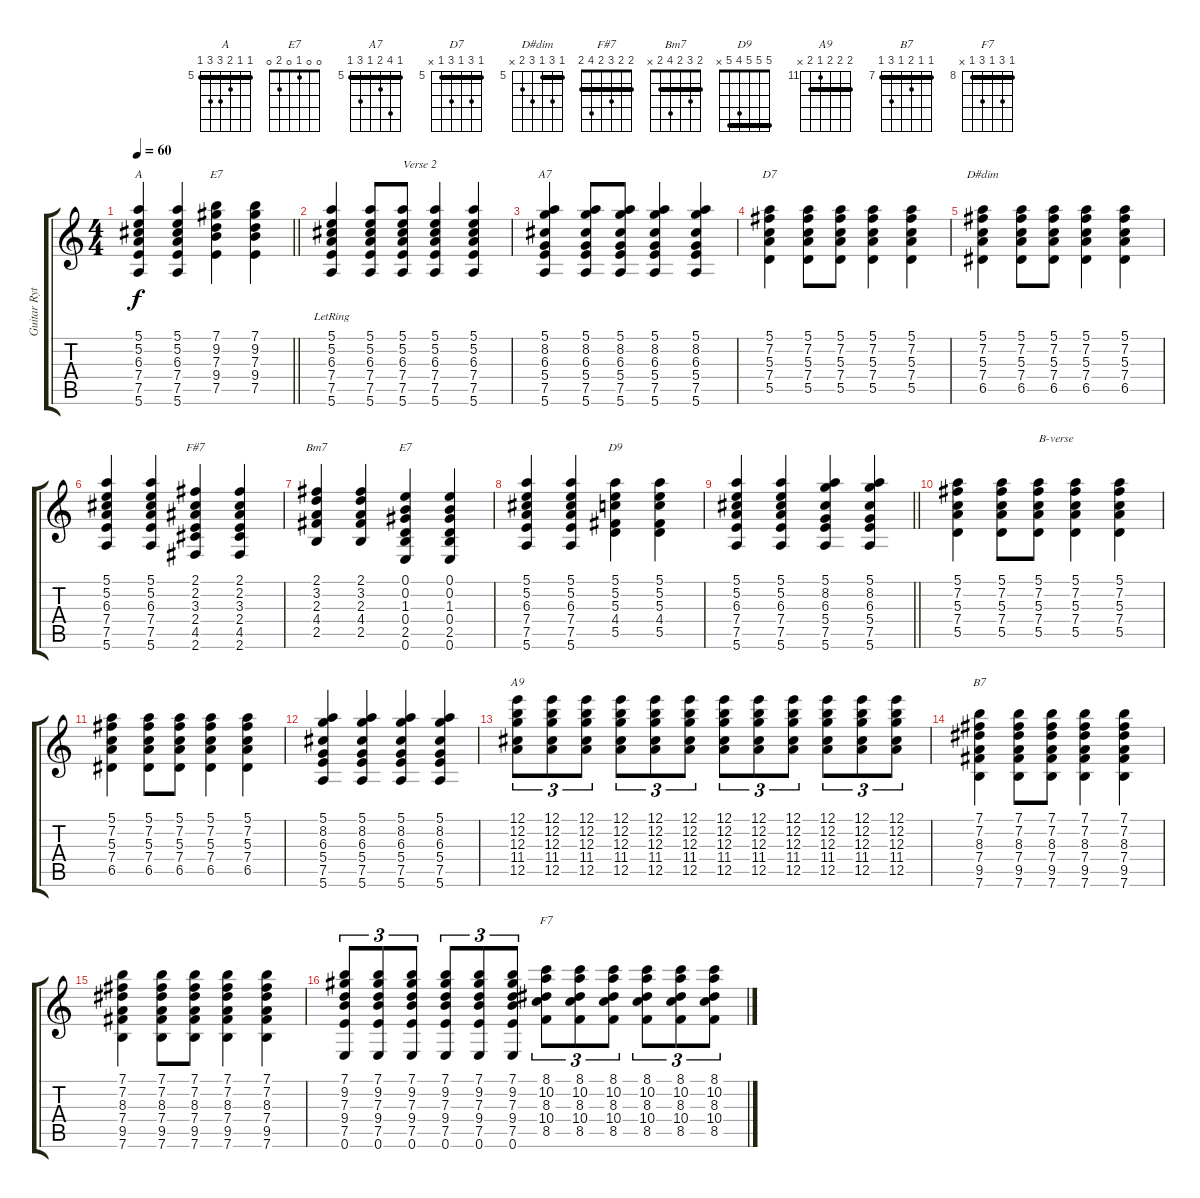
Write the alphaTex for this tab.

\track ("Guitar Rythm" "Guitar Ryt") {instrument electricguitarjazz}
\staff {score tabs}
\tuning (E4 B3 G3 D3 A2 E2) {hide}
\chord ("A" 5 5 6 7 7 5) {firstfret 5 barre 5}
\chord ("E7" 7 9 7 9 7 0) {firstfret 7 barre 7}
\chord ("A7" 5 8 6 5 7 5) {firstfret 5 barre 5}
\chord ("D7" 5 7 5 7 5 x) {firstfret 5 barre 5}
\chord ("D#dim" 5 7 5 7 6 x) {firstfret 5 barre 5}
\chord ("F#7" 2 2 3 2 4 2) {barre 2}
\chord ("Bm7" 2 3 2 4 2 x) {barre 2}
\chord ("E7" 0 0 1 0 2 0)
\chord ("D9" 5 5 5 4 5 x) {barre 5}
\chord ("A9" 12 12 12 11 12 x) {firstfret 11 barre 12}
\chord ("B7" 7 7 8 7 9 7) {firstfret 7 barre 7}
\chord ("F7" 8 10 8 10 8 x) {firstfret 8 barre 8}
\ts (4 4)
\tempo 60
\clef g2
\barLineRight lightlight
\ks c
(5.1 5.2 6.3 7.4 7.5 5.6).4{ch "A" dy f} (5.1 5.2 6.3 7.4 7.5 5.6).4 (7.1 9.2 7.3 9.4 7.5).4{ch "E7"} (7.1 9.2 7.3 9.4 7.5).4 |
(5.1{lr} 5.2{lr} 6.3{lr} 7.4{lr} 7.5{lr} 5.6{lr}).4 (5.1 5.2 6.3 7.4 7.5 5.6).8 (5.1 5.2 6.3 7.4 7.5 5.6).8{txt "Verse 2"} (5.1 5.2 6.3 7.4 7.5 5.6).4 (5.1 5.2 6.3 7.4 7.5 5.6).4 |
(5.1 8.2 6.3 5.4 7.5 5.6).4{ch "A7"} (5.1 8.2 6.3 5.4 7.5 5.6).8 (5.1 8.2 6.3 5.4 7.5 5.6).8 (5.1 8.2 6.3 5.4 7.5 5.6).4 (5.1 8.2 6.3 5.4 7.5 5.6).4 |
(5.1 7.2 5.3 7.4 5.5).4{ch "D7"} (5.1 7.2 5.3 7.4 5.5).8 (5.1 7.2 5.3 7.4 5.5).8 (5.1 7.2 5.3 7.4 5.5).4 (5.1 7.2 5.3 7.4 5.5).4 |
(5.1 7.2 5.3 7.4 6.5).4{ch "D#dim"} (5.1 7.2 5.3 7.4 6.5).8 (5.1 7.2 5.3 7.4 6.5).8 (5.1 7.2 5.3 7.4 6.5).4 (5.1 7.2 5.3 7.4 6.5).4 |
(5.1 5.2 6.3 7.4 7.5 5.6).4 (5.1 5.2 6.3 7.4 7.5 5.6).4 (2.1 2.2 3.3 2.4 4.5 2.6).4{ch "F#7"} (2.1 2.2 3.3 2.4 4.5 2.6).4 |
(2.1 3.2 2.3 4.4 2.5).4{ch "Bm7"} (2.1 3.2 2.3 4.4 2.5).4 (0.1 0.2 1.3 0.4 2.5 0.6).4{ch "E7"} (0.1 0.2 1.3 0.4 2.5 0.6).4 |
(5.1 5.2 6.3 7.4 7.5 5.6).4 (5.1 5.2 6.3 7.4 7.5 5.6).4 (5.1 5.2 5.3 4.4 5.5).4{ch "D9"} (5.1 5.2 5.3 4.4 5.5).4 |
\barLineRight lightlight
(5.1 5.2 6.3 7.4 7.5 5.6).4 (5.1 5.2 6.3 7.4 7.5 5.6).4 (5.1 8.2 6.3 5.4 7.5 5.6).4 (5.1 8.2 6.3 5.4 7.5 5.6).4 |
(5.1 7.2 5.3 7.4 5.5).4 (5.1 7.2 5.3 7.4 5.5).8 (5.1 7.2 5.3 7.4 5.5).8{txt "B-verse"} (5.1 7.2 5.3 7.4 5.5).4 (5.1 7.2 5.3 7.4 5.5).4 |
(5.1 7.2 5.3 7.4 6.5).4 (5.1 7.2 5.3 7.4 6.5).8 (5.1 7.2 5.3 7.4 6.5).8 (5.1 7.2 5.3 7.4 6.5).4 (5.1 7.2 5.3 7.4 6.5).4 |
(5.1 8.2 6.3 5.4 7.5 5.6).4 (5.1 8.2 6.3 5.4 7.5 5.6).4 (5.1 8.2 6.3 5.4 7.5 5.6).4 (5.1 8.2 6.3 5.4 7.5 5.6).4 |
(12.1 12.2 12.3 11.4 12.5).8{tu (3 2) ch "A9"} (12.1 12.2 12.3 11.4 12.5).8{tu (3 2)} (12.1 12.2 12.3 11.4 12.5).8{tu (3 2)} (12.1 12.2 12.3 11.4 12.5).8{tu (3 2)} (12.1 12.2 12.3 11.4 12.5).8{tu (3 2)} (12.1 12.2 12.3 11.4 12.5).8{tu (3 2)} (12.1 12.2 12.3 11.4 12.5).8{tu (3 2)} (12.1 12.2 12.3 11.4 12.5).8{tu (3 2)} (12.1 12.2 12.3 11.4 12.5).8{tu (3 2)} (12.1 12.2 12.3 11.4 12.5).8{tu (3 2)} (12.1 12.2 12.3 11.4 12.5).8{tu (3 2)} (12.1 12.2 12.3 11.4 12.5).8{tu (3 2)} |
(7.1 7.2 8.3 7.4 9.5 7.6).4{ch "B7"} (7.1 7.2 8.3 7.4 9.5 7.6).8 (7.1 7.2 8.3 7.4 9.5 7.6).8 (7.1 7.2 8.3 7.4 9.5 7.6).4 (7.1 7.2 8.3 7.4 9.5 7.6).4 |
(7.1 7.2 8.3 7.4 9.5 7.6).4 (7.1 7.2 8.3 7.4 9.5 7.6).8 (7.1 7.2 8.3 7.4 9.5 7.6).8 (7.1 7.2 8.3 7.4 9.5 7.6).4 (7.1 7.2 8.3 7.4 9.5 7.6).4 |
(7.1 9.2 7.3 9.4 7.5 0.6).8{tu (3 2)} (7.1 9.2 7.3 9.4 7.5 0.6).8{tu (3 2)} (7.1 9.2 7.3 9.4 7.5 0.6).8{tu (3 2)} (7.1 9.2 7.3 9.4 7.5 0.6).8{tu (3 2)} (7.1 9.2 7.3 9.4 7.5 0.6).8{tu (3 2)} (7.1 9.2 7.3 9.4 7.5 0.6).8{tu (3 2)} (8.1 10.2 8.3 10.4 8.5).8{tu (3 2) ch "F7"} (8.1 10.2 8.3 10.4 8.5).8{tu (3 2)} (8.1 10.2 8.3 10.4 8.5).8{tu (3 2)} (8.1 10.2 8.3 10.4 8.5).8{tu (3 2)} (8.1 10.2 8.3 10.4 8.5).8{tu (3 2)} (8.1 10.2 8.3 10.4 8.5).8{tu (3 2)}
